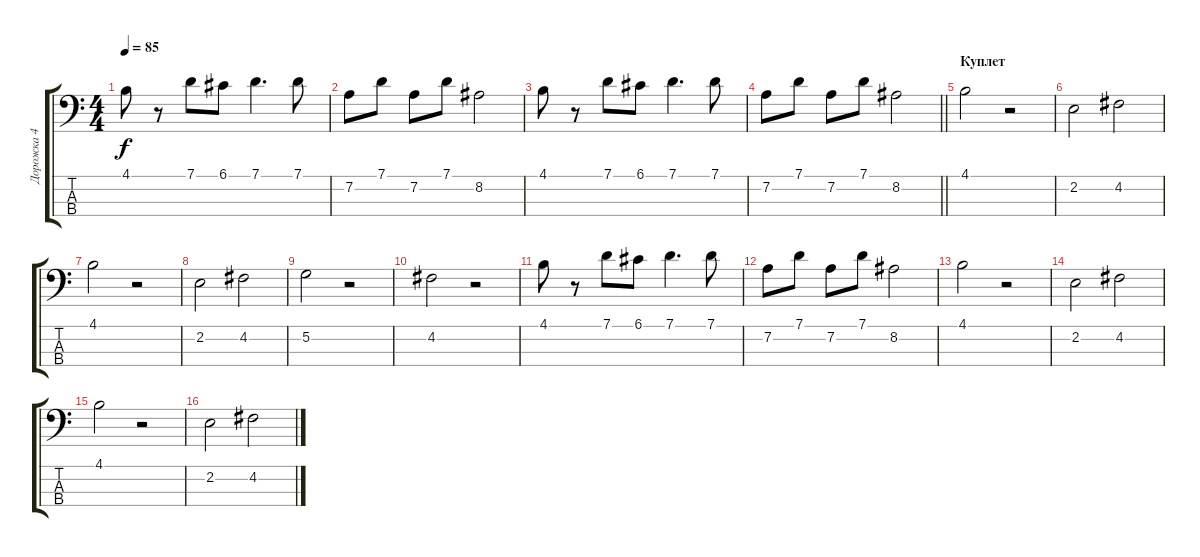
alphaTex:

\track ("Дорожка 4" "Дорожка 4") {instrument electricbassfinger}
\staff {score tabs}
\tuning (G2 D2 A1 E1) {hide}
\ts (4 4)
\tempo 85
\clef f4
\ks c
4.1.8{dy f} r.8 7.1.8 6.1.8 7.1.4{d} 7.1.8 |
7.2.8 7.1.8 7.2.8 7.1.8 8.2.2 |
4.1.8 r.8 7.1.8 6.1.8 7.1.4{d} 7.1.8 |
\barLineRight lightlight
7.2.8 7.1.8 7.2.8 7.1.8 8.2.2 |
\section ("" "Куплет")
4.1.2 r.2 |
2.2.2 4.2.2 |
4.1.2 r.2 |
2.2.2 4.2.2 |
5.2.2 r.2 |
4.2.2 r.2 |
4.1.8 r.8 7.1.8 6.1.8 7.1.4{d} 7.1.8 |
7.2.8 7.1.8 7.2.8 7.1.8 8.2.2 |
4.1.2 r.2 |
2.2.2 4.2.2 |
4.1.2 r.2 |
2.2.2 4.2.2
